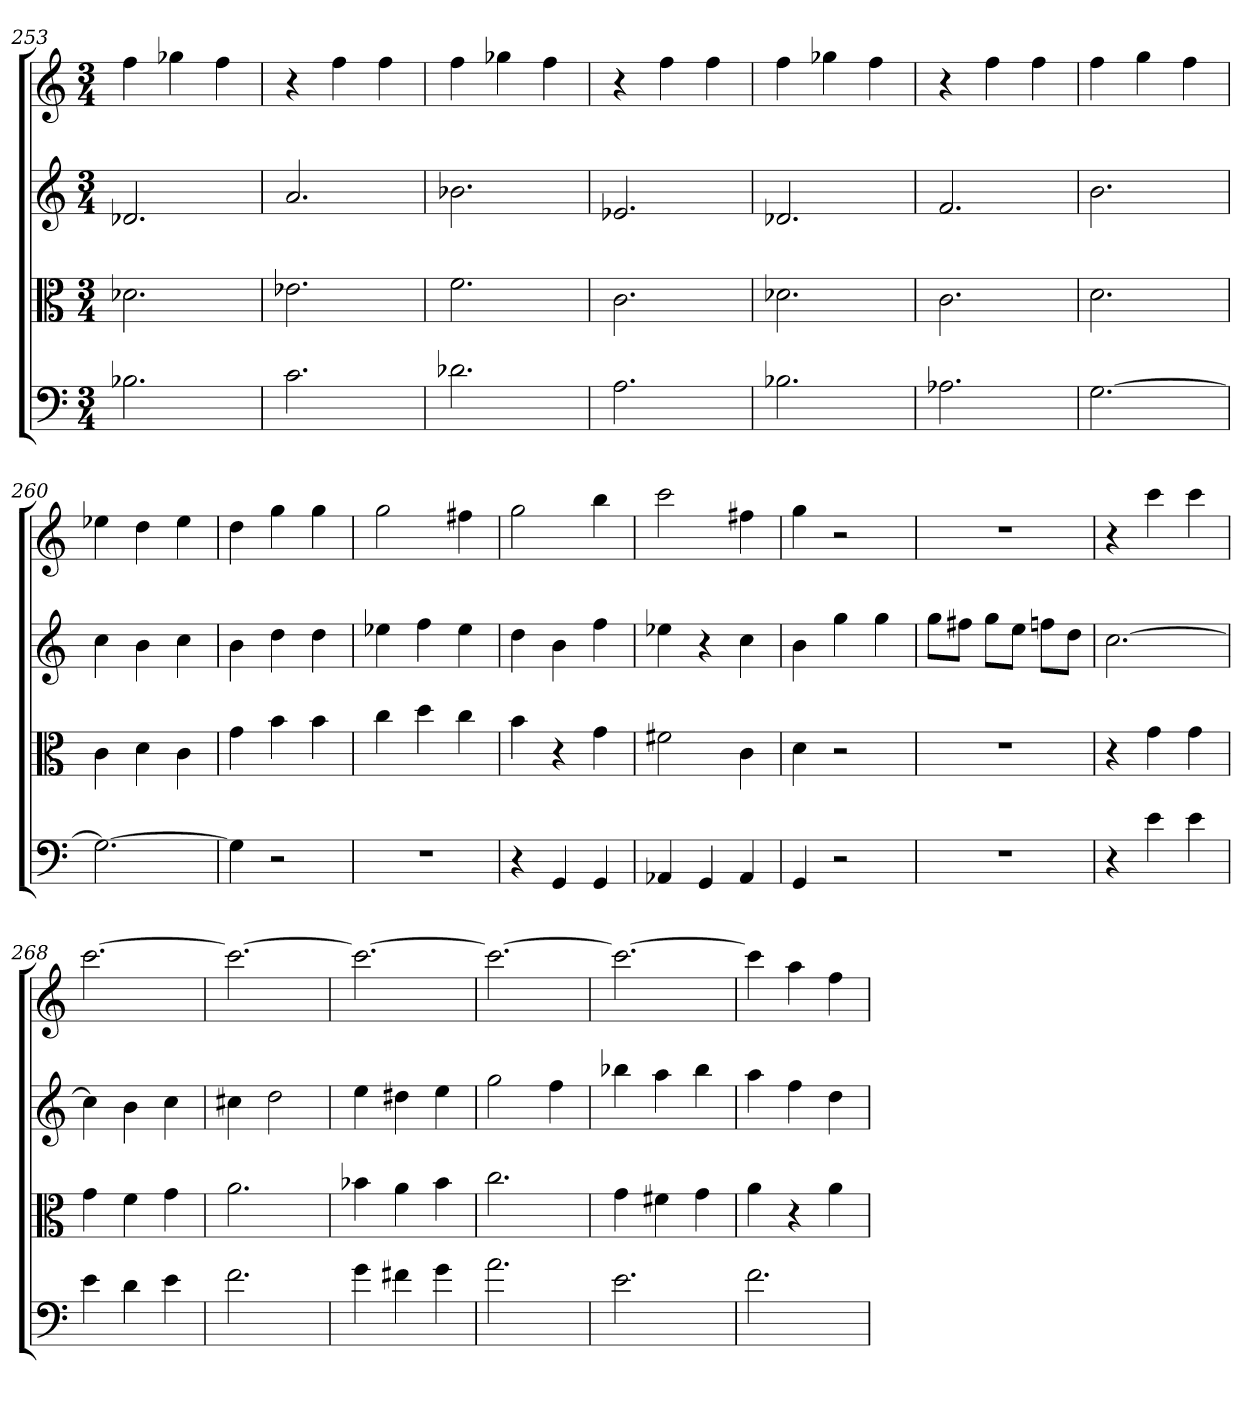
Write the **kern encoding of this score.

**kern	**kern	**kern	**kern
*part4	*part3	*part2	*part1
*staff4	*staff3	*staff2	*staff1
*clefF4	*clefC3	*	*
*k[]	*k[]	*k[]	*k[]
*C:	*C:	*C:	*C:
*M3/4	*M3/4	*M3/4	*M3/4
=253	=253	=253	=253
2.B-X	2.d-X	2.d-X	4ff
.	.	.	4gg-X
.	.	.	4ff
=254	=254	=254	=254
2.c	2.e-X	2.a	4r
.	.	.	4ff
.	.	.	4ff
=255	=255	=255	=255
2.d-X	2.f	2.b-X	4ff
.	.	.	4gg-X
.	.	.	4ff
=256	=256	=256	=256
2.A	2.c	2.e-X	4r
.	.	.	4ff
.	.	.	4ff
=257	=257	=257	=257
2.B-X	2.d-X	2.d-X	4ff
.	.	.	4gg-X
.	.	.	4ff
=258	=258	=258	=258
2.A-X	2.c	2.f	4r
.	.	.	4ff
.	.	.	4ff
=259	=259	=259	=259
[2.G	2.d	2.b	4ff
.	.	.	4gg
.	.	.	4ff
=260	=260	=260	=260
2.G_	4c	4cc	4ee-X
.	4d	4b	4dd
.	4c	4cc	4ee-
=261	=261	=261	=261
4G]	4g	4b	4dd
2r	4b	4dd	4gg
.	4b	4dd	4gg
=262	=262	=262	=262
2.r	4cc	4ee-X	2gg
.	4dd	4ff	.
.	4cc	4ee-	4ff#X
=263	=263	=263	=263
4r	4b	4dd	2gg
4GG	4r	4b	.
4GG	4g	4ff	4bb
=264	=264	=264	=264
4AA-X	2f#X	4ee-X	2ccc
4GG	.	4r	.
4AA-	4c	4cc	4ff#X
=265	=265	=265	=265
4GG	4d	4b	4gg
2r	2r	4gg	2r
.	.	4gg	.
=266	=266	=266	=266
2.r	2.r	8ggL	2.r
.	.	8ff#XJ	.
.	.	8ggL	.
.	.	8eeJ	.
.	.	8ffnL	.
.	.	8ddJ	.
=267	=267	=267	=267
4r	4r	[2.cc	4r
4e	4g	.	4ccc
4e	4g	.	4ccc
=268	=268	=268	=268
4e	4g	4cc]	[2.ccc
4d	4f	4b	.
4e	4g	4cc	.
=269	=269	=269	=269
2.f	2.a	4cc#X	2.ccc_
.	.	2dd	.
=270	=270	=270	=270
4g	4b-X	4ee	2.ccc_
4f#X	4a	4dd#X	.
4g	4b-	4ee	.
=271	=271	=271	=271
2.a	2.cc	2gg	2.ccc_
.	.	4ff	.
=272	=272	=272	=272
2.e	4g	4bb-X	2.ccc_
.	4f#X	4aa	.
.	4g	4bb-	.
=273	=273	=273	=273
2.f	4a	4aa	4ccc]
.	4r	4ff	4aa
.	4a	4dd	4ff
=	=	=	=
*-	*-	*-	*-
